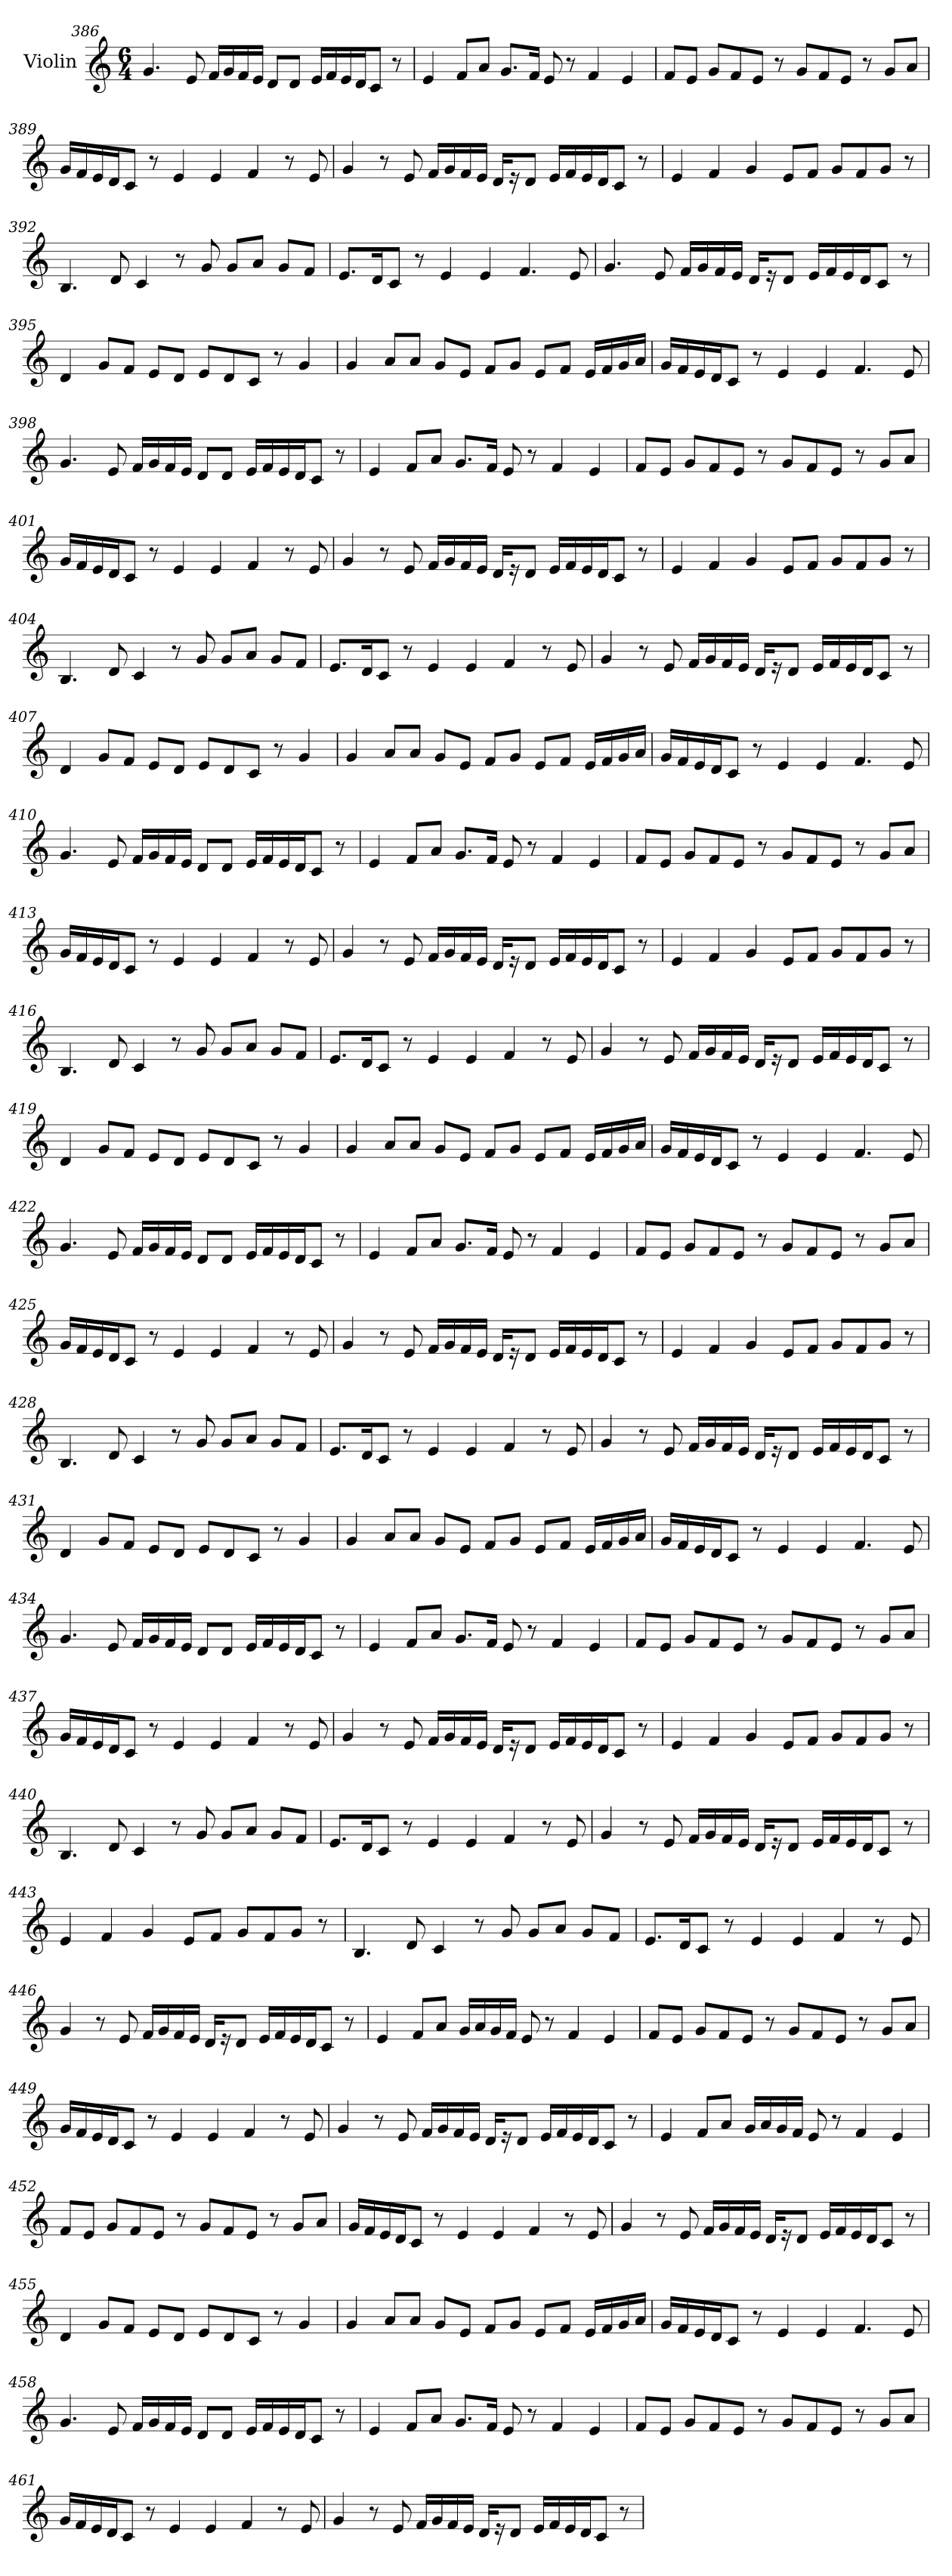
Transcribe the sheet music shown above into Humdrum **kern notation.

**kern
*part1
*staff1
*I"Violin
!!LO:LB:g=z
*clefG2
*k[]
*M6/4
=386
4.g/
8e/
16f/LL
16g/
16f/
16e/JJ
8d/L
8d/J
16e/LL
16f/
16e/
16d/J
8c/J
8r
=387
4e/
8f/L
8a/J
8.g/L
16f/Jk
8e/
8r
4f/
4e/
=388
8f/L
8e/J
8g/L
8f/
8e/J
8r
8g/L
8f/
8e/J
8r
8g/L
8a/J
!!LO:LB:g=z
=389
16g/LL
16f/
16e/
16d/J
8c/J
8r
4e/
4e/
4f/
8r
8e/
=390
4g/
8r
8e/
16f/LL
16g/
16f/
16e/JJ
16d/KL
16r
8d/J
16e/LL
16f/
16e/
16d/J
8c/J
8r
=391
4e/
4f/
4g/
8e/L
8f/J
8g/L
8f/
8g/J
8r
!!LO:LB:g=z
=392
4.B/
8d/
4c/
8r
8g/
8g/L
8a/J
8g/L
8f/J
=393
8.e/L
16d/K
8c/J
8r
4e/
4e/
4.f/
8e/
=394
4.g/
8e/
16f/LL
16g/
16f/
16e/JJ
16d/KL
16r
8d/J
16e/LL
16f/
16e/
16d/J
8c/J
8r
!!LO:LB:g=z
=395
4d/
8g/L
8f/J
8e/L
8d/J
8e/L
8d/
8c/J
8r
4g/
=396
4g/
8a/L
8a/J
8g/L
8e/J
8f/L
8g/J
8e/L
8f/J
16e/LL
16f/
16g/
16a/JJ
=397
16g/LL
16f/
16e/
16d/J
8c/J
8r
4e/
4e/
4.f/
8e/
!!LO:LB:g=z
=398
4.g/
8e/
16f/LL
16g/
16f/
16e/JJ
8d/L
8d/J
16e/LL
16f/
16e/
16d/J
8c/J
8r
=399
4e/
8f/L
8a/J
8.g/L
16f/Jk
8e/
8r
4f/
4e/
=400
8f/L
8e/J
8g/L
8f/
8e/J
8r
8g/L
8f/
8e/J
8r
8g/L
8a/J
!!LO:LB:g=z
=401
16g/LL
16f/
16e/
16d/J
8c/J
8r
4e/
4e/
4f/
8r
8e/
=402
4g/
8r
8e/
16f/LL
16g/
16f/
16e/JJ
16d/KL
16r
8d/J
16e/LL
16f/
16e/
16d/J
8c/J
8r
=403
4e/
4f/
4g/
8e/L
8f/J
8g/L
8f/
8g/J
8r
!!LO:PB:g=z
=404
4.B/
8d/
4c/
8r
8g/
8g/L
8a/J
8g/L
8f/J
=405
8.e/L
16d/K
8c/J
8r
4e/
4e/
4f/
8r
8e/
=406
4g/
8r
8e/
16f/LL
16g/
16f/
16e/JJ
16d/KL
16r
8d/J
16e/LL
16f/
16e/
16d/J
8c/J
8r
!!LO:LB:g=z
=407
4d/
8g/L
8f/J
8e/L
8d/J
8e/L
8d/
8c/J
8r
4g/
=408
4g/
8a/L
8a/J
8g/L
8e/J
8f/L
8g/J
8e/L
8f/J
16e/LL
16f/
16g/
16a/JJ
=409
16g/LL
16f/
16e/
16d/J
8c/J
8r
4e/
4e/
4.f/
8e/
!!LO:LB:g=z
=410
4.g/
8e/
16f/LL
16g/
16f/
16e/JJ
8d/L
8d/J
16e/LL
16f/
16e/
16d/J
8c/J
8r
=411
4e/
8f/L
8a/J
8.g/L
16f/Jk
8e/
8r
4f/
4e/
=412
8f/L
8e/J
8g/L
8f/
8e/J
8r
8g/L
8f/
8e/J
8r
8g/L
8a/J
!!LO:LB:g=z
=413
16g/LL
16f/
16e/
16d/J
8c/J
8r
4e/
4e/
4f/
8r
8e/
=414
4g/
8r
8e/
16f/LL
16g/
16f/
16e/JJ
16d/KL
16r
8d/J
16e/LL
16f/
16e/
16d/J
8c/J
8r
=415
4e/
4f/
4g/
8e/L
8f/J
8g/L
8f/
8g/J
8r
!!LO:LB:g=z
=416
4.B/
8d/
4c/
8r
8g/
8g/L
8a/J
8g/L
8f/J
=417
8.e/L
16d/K
8c/J
8r
4e/
4e/
4f/
8r
8e/
=418
4g/
8r
8e/
16f/LL
16g/
16f/
16e/JJ
16d/KL
16r
8d/J
16e/LL
16f/
16e/
16d/J
8c/J
8r
!!LO:LB:g=z
=419
4d/
8g/L
8f/J
8e/L
8d/J
8e/L
8d/
8c/J
8r
4g/
=420
4g/
8a/L
8a/J
8g/L
8e/J
8f/L
8g/J
8e/L
8f/J
16e/LL
16f/
16g/
16a/JJ
=421
16g/LL
16f/
16e/
16d/J
8c/J
8r
4e/
4e/
4.f/
8e/
!!LO:LB:g=z
=422
4.g/
8e/
16f/LL
16g/
16f/
16e/JJ
8d/L
8d/J
16e/LL
16f/
16e/
16d/J
8c/J
8r
=423
4e/
8f/L
8a/J
8.g/L
16f/Jk
8e/
8r
4f/
4e/
=424
8f/L
8e/J
8g/L
8f/
8e/J
8r
8g/L
8f/
8e/J
8r
8g/L
8a/J
!!LO:LB:g=z
=425
16g/LL
16f/
16e/
16d/J
8c/J
8r
4e/
4e/
4f/
8r
8e/
=426
4g/
8r
8e/
16f/LL
16g/
16f/
16e/JJ
16d/KL
16r
8d/J
16e/LL
16f/
16e/
16d/J
8c/J
8r
=427
4e/
4f/
4g/
8e/L
8f/J
8g/L
8f/
8g/J
8r
!!LO:PB:g=z
=428
4.B/
8d/
4c/
8r
8g/
8g/L
8a/J
8g/L
8f/J
=429
8.e/L
16d/K
8c/J
8r
4e/
4e/
4f/
8r
8e/
=430
4g/
8r
8e/
16f/LL
16g/
16f/
16e/JJ
16d/KL
16r
8d/J
16e/LL
16f/
16e/
16d/J
8c/J
8r
!!LO:LB:g=z
=431
4d/
8g/L
8f/J
8e/L
8d/J
8e/L
8d/
8c/J
8r
4g/
=432
4g/
8a/L
8a/J
8g/L
8e/J
8f/L
8g/J
8e/L
8f/J
16e/LL
16f/
16g/
16a/JJ
=433
16g/LL
16f/
16e/
16d/J
8c/J
8r
4e/
4e/
4.f/
8e/
!!LO:LB:g=z
=434
4.g/
8e/
16f/LL
16g/
16f/
16e/JJ
8d/L
8d/J
16e/LL
16f/
16e/
16d/J
8c/J
8r
=435
4e/
8f/L
8a/J
8.g/L
16f/Jk
8e/
8r
4f/
4e/
=436
8f/L
8e/J
8g/L
8f/
8e/J
8r
8g/L
8f/
8e/J
8r
8g/L
8a/J
!!LO:LB:g=z
=437
16g/LL
16f/
16e/
16d/J
8c/J
8r
4e/
4e/
4f/
8r
8e/
=438
4g/
8r
8e/
16f/LL
16g/
16f/
16e/JJ
16d/KL
16r
8d/J
16e/LL
16f/
16e/
16d/J
8c/J
8r
=439
4e/
4f/
4g/
8e/L
8f/J
8g/L
8f/
8g/J
8r
!!LO:LB:g=z
=440
4.B/
8d/
4c/
8r
8g/
8g/L
8a/J
8g/L
8f/J
=441
8.e/L
16d/K
8c/J
8r
4e/
4e/
4f/
8r
8e/
=442
4g/
8r
8e/
16f/LL
16g/
16f/
16e/JJ
16d/KL
16r
8d/J
16e/LL
16f/
16e/
16d/J
8c/J
8r
!!LO:LB:g=z
=443
4e/
4f/
4g/
8e/L
8f/J
8g/L
8f/
8g/J
8r
=444
4.B/
8d/
4c/
8r
8g/
8g/L
8a/J
8g/L
8f/J
=445
8.e/L
16d/K
8c/J
8r
4e/
4e/
4f/
8r
8e/
!!LO:LB:g=z
=446
4g/
8r
8e/
16f/LL
16g/
16f/
16e/JJ
16d/KL
16r
8d/J
16e/LL
16f/
16e/
16d/J
8c/J
8r
=447
4e/
8f/L
8a/J
16g/LL
16a/
16g/
16f/JJ
8e/
8r
4f/
4e/
=448
8f/L
8e/J
8g/L
8f/
8e/J
8r
8g/L
8f/
8e/J
8r
8g/L
8a/J
!!LO:LB:g=z
=449
16g/LL
16f/
16e/
16d/J
8c/J
8r
4e/
4e/
4f/
8r
8e/
=450
4g/
8r
8e/
16f/LL
16g/
16f/
16e/JJ
16d/KL
16r
8d/J
16e/LL
16f/
16e/
16d/J
8c/J
8r
=451
4e/
8f/L
8a/J
16g/LL
16a/
16g/
16f/JJ
8e/
8r
4f/
4e/
!!LO:PB:g=z
=452
8f/L
8e/J
8g/L
8f/
8e/J
8r
8g/L
8f/
8e/J
8r
8g/L
8a/J
=453
16g/LL
16f/
16e/
16d/J
8c/J
8r
4e/
4e/
4f/
8r
8e/
=454
4g/
8r
8e/
16f/LL
16g/
16f/
16e/JJ
16d/KL
16r
8d/J
16e/LL
16f/
16e/
16d/J
8c/J
8r
!!LO:LB:g=z
=455
4d/
8g/L
8f/J
8e/L
8d/J
8e/L
8d/
8c/J
8r
4g/
=456
4g/
8a/L
8a/J
8g/L
8e/J
8f/L
8g/J
8e/L
8f/J
16e/LL
16f/
16g/
16a/JJ
=457
16g/LL
16f/
16e/
16d/J
8c/J
8r
4e/
4e/
4.f/
8e/
!!LO:LB:g=z
=458
4.g/
8e/
16f/LL
16g/
16f/
16e/JJ
8d/L
8d/J
16e/LL
16f/
16e/
16d/J
8c/J
8r
=459
4e/
8f/L
8a/J
8.g/L
16f/Jk
8e/
8r
4f/
4e/
=460
8f/L
8e/J
8g/L
8f/
8e/J
8r
8g/L
8f/
8e/J
8r
8g/L
8a/J
!!LO:LB:g=z
=461
16g/LL
16f/
16e/
16d/J
8c/J
8r
4e/
4e/
4f/
8r
8e/
=462
4g/
8r
8e/
16f/LL
16g/
16f/
16e/JJ
16d/KL
16r
8d/J
16e/LL
16f/
16e/
16d/J
8c/J
8r
=
*-
